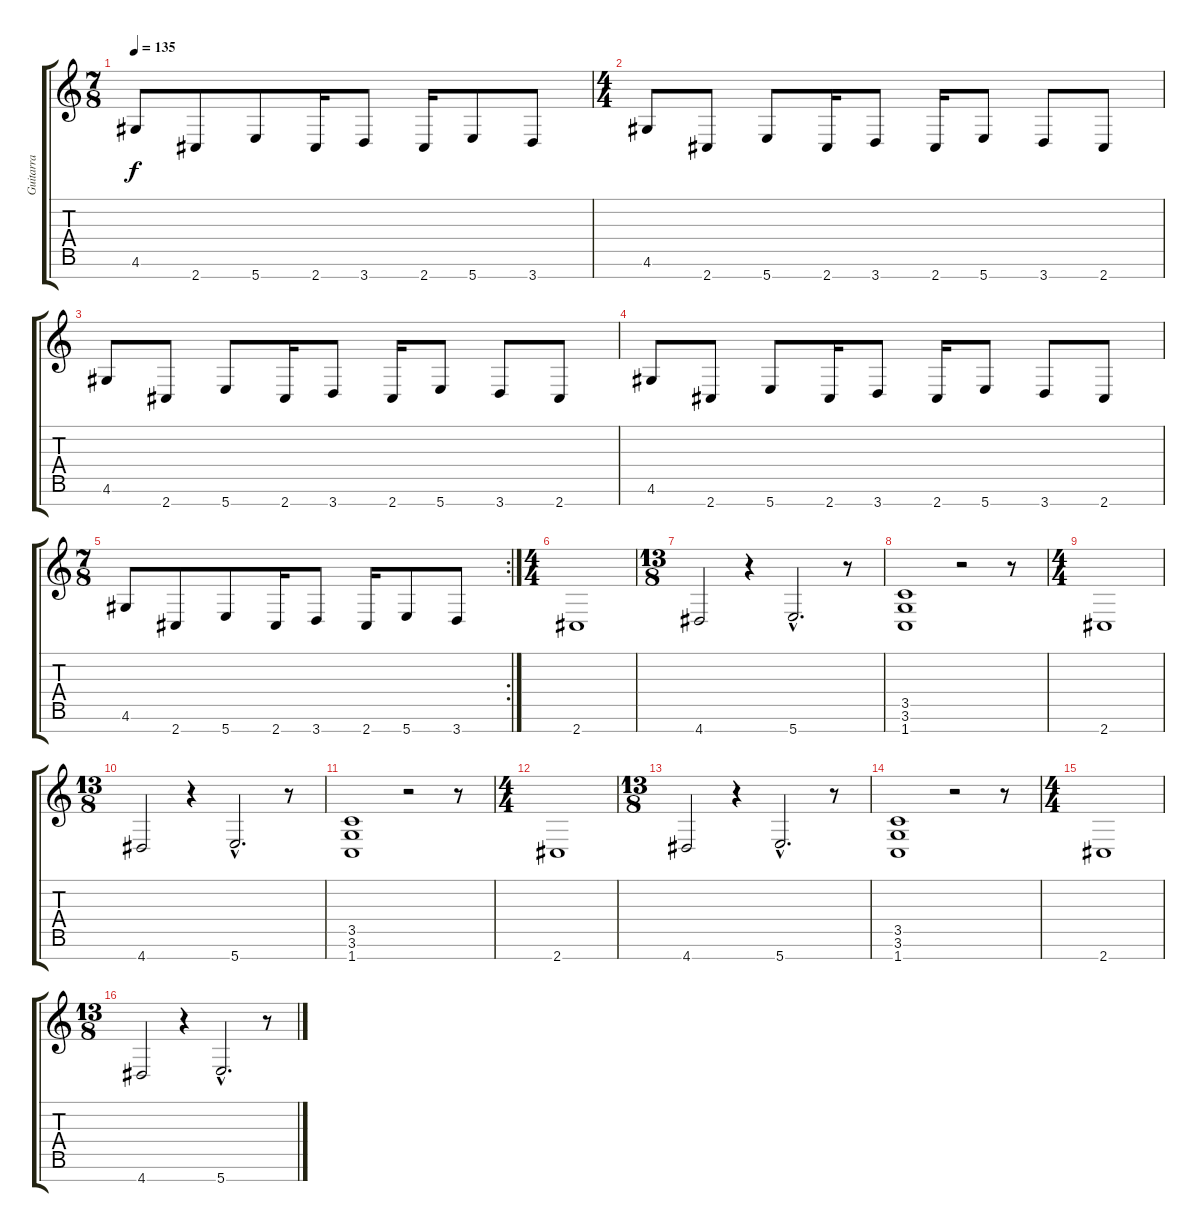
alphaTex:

\track ("Guitarra" "Guitarra") {instrument distortionguitar}
\staff {score tabs}
\tuning (E4 B3 G3 D3 A2 E2 B1) {hide}
\ts (7 8)
\tempo 135
\clef g2
\ks c
4.6.8{dy f} 2.7.8 5.7.8 2.7.16 3.7.8 2.7.16 5.7.8 3.7.8 |
\ts (4 4)
4.6.8 2.7.8 5.7.8 2.7.16 3.7.8 2.7.16 5.7.8 3.7.8 2.7.8 |
4.6.8 2.7.8 5.7.8 2.7.16 3.7.8 2.7.16 5.7.8 3.7.8 2.7.8 |
4.6.8 2.7.8 5.7.8 2.7.16 3.7.8 2.7.16 5.7.8 3.7.8 2.7.8 |
\rc 2
\ts (7 8)
4.6.8 2.7.8 5.7.8 2.7.16 3.7.8 2.7.16 5.7.8 3.7.8 |
\ts (4 4)
2.7.1 |
\ts (13 8)
4.7.2 r.4 5.7{hac}.2{d} r.8 |
(3.5 3.6 1.7).1 r.2 r.8 |
\ts (4 4)
2.7.1 |
\ts (13 8)
4.7.2 r.4 5.7{hac}.2{d} r.8 |
(3.5 3.6 1.7).1 r.2 r.8 |
\ts (4 4)
2.7.1 |
\ts (13 8)
4.7.2 r.4 5.7{hac}.2{d} r.8 |
(3.5 3.6 1.7).1 r.2 r.8 |
\ts (4 4)
2.7.1 |
\ts (13 8)
4.7.2 r.4 5.7{hac}.2{d} r.8
